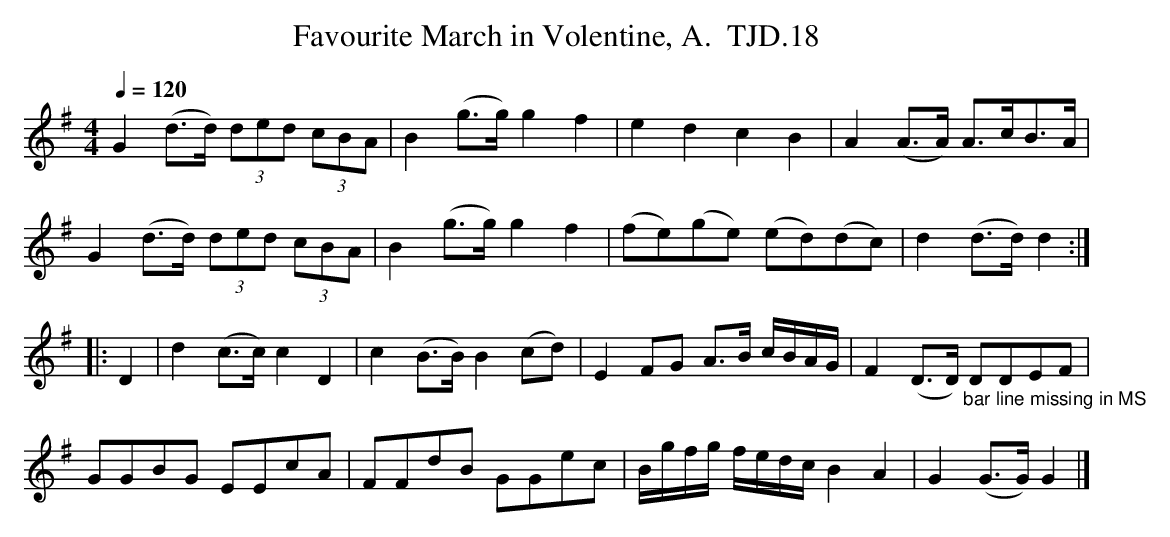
X:1
T:Favourite March in Volentine, A.  TJD.18
L:1/8
M:4/4
Q:1/4=120
K:G
G2 (d>d) (3ded (3cBA|B2(g>g)g2f2|e2d2c2B2|A2(A>A) A>cB>A|!
G2 (d>d) (3ded (3cBA|B2(g>g)g2f2|(fe)(ge) (ed)(dc)|d2(d>d)d2:|!
|:D2|d2(c>c)c2D2|c2(B>B)B2(cd)|E2FG A>B c/B/A/G/|\
F2(D>D)"_bar line missing in MS" DDEF|!
GGBG EEcA|FFdB GGec|B/g/f/g/ f/e/d/c/B2A2|G2(G>G)G2|]
